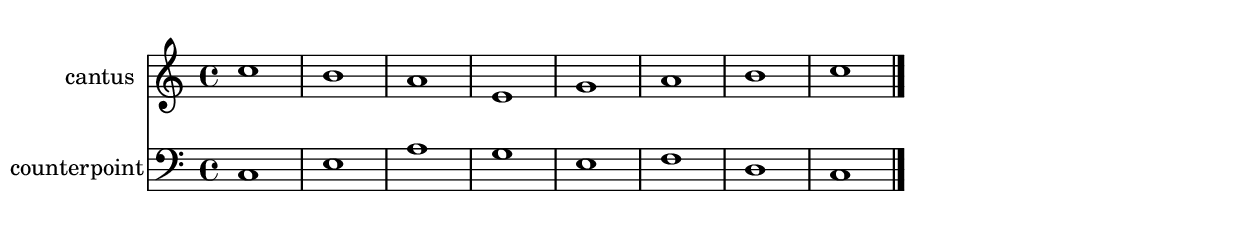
\version "2.14.2"
<<
  \new Staff {
    \set Staff.instrumentName = #"cantus" 
    \clef treble
    \key c \major
    \relative c'' { c1 b a e g a b c \bar "|." }
  }
  \new Staff {
    \set Staff.instrumentName = #"counterpoint" 
    \clef bass
    \key c \major
    \relative c { c1 e a g e f d c \bar "|." }
  }
>>
